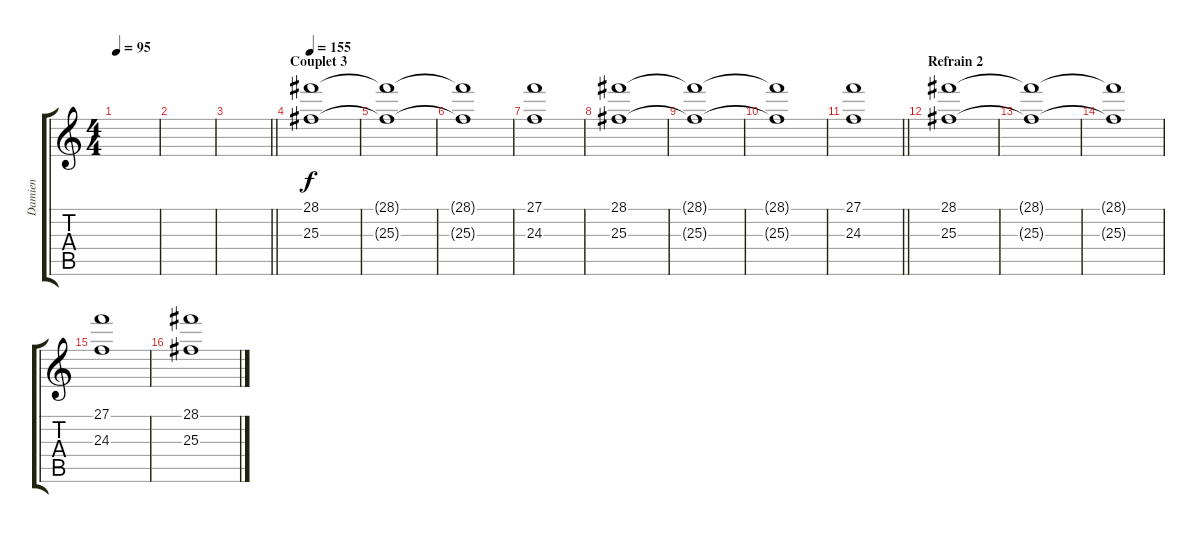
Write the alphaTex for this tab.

\track ("Damien" "Damien") {instrument stringensemble1}
\staff {score tabs}
\tuning (D4 A3 F3 C3 G2 D2) {hide}
\ts (4 4)
\tempo 95
\clef g2
\ks c
|
|
\barLineRight lightlight
|
\section ("" "Couplet 3")
\tempo 155
(28.1 25.3).1 |
(28.1{t} 25.3{t}).1 |
(28.1{t} 25.3{t}).1 |
(27.1 24.3).1 |
(28.1 25.3).1 |
(28.1{t} 25.3{t}).1 |
(28.1{t} 25.3{t}).1 |
\barLineRight lightlight
(27.1 24.3).1 |
\section ("" "Refrain 2")
(28.1 25.3).1 |
(28.1{t} 25.3{t}).1 |
(28.1{t} 25.3{t}).1 |
(27.1 24.3).1 |
(28.1 25.3).1
